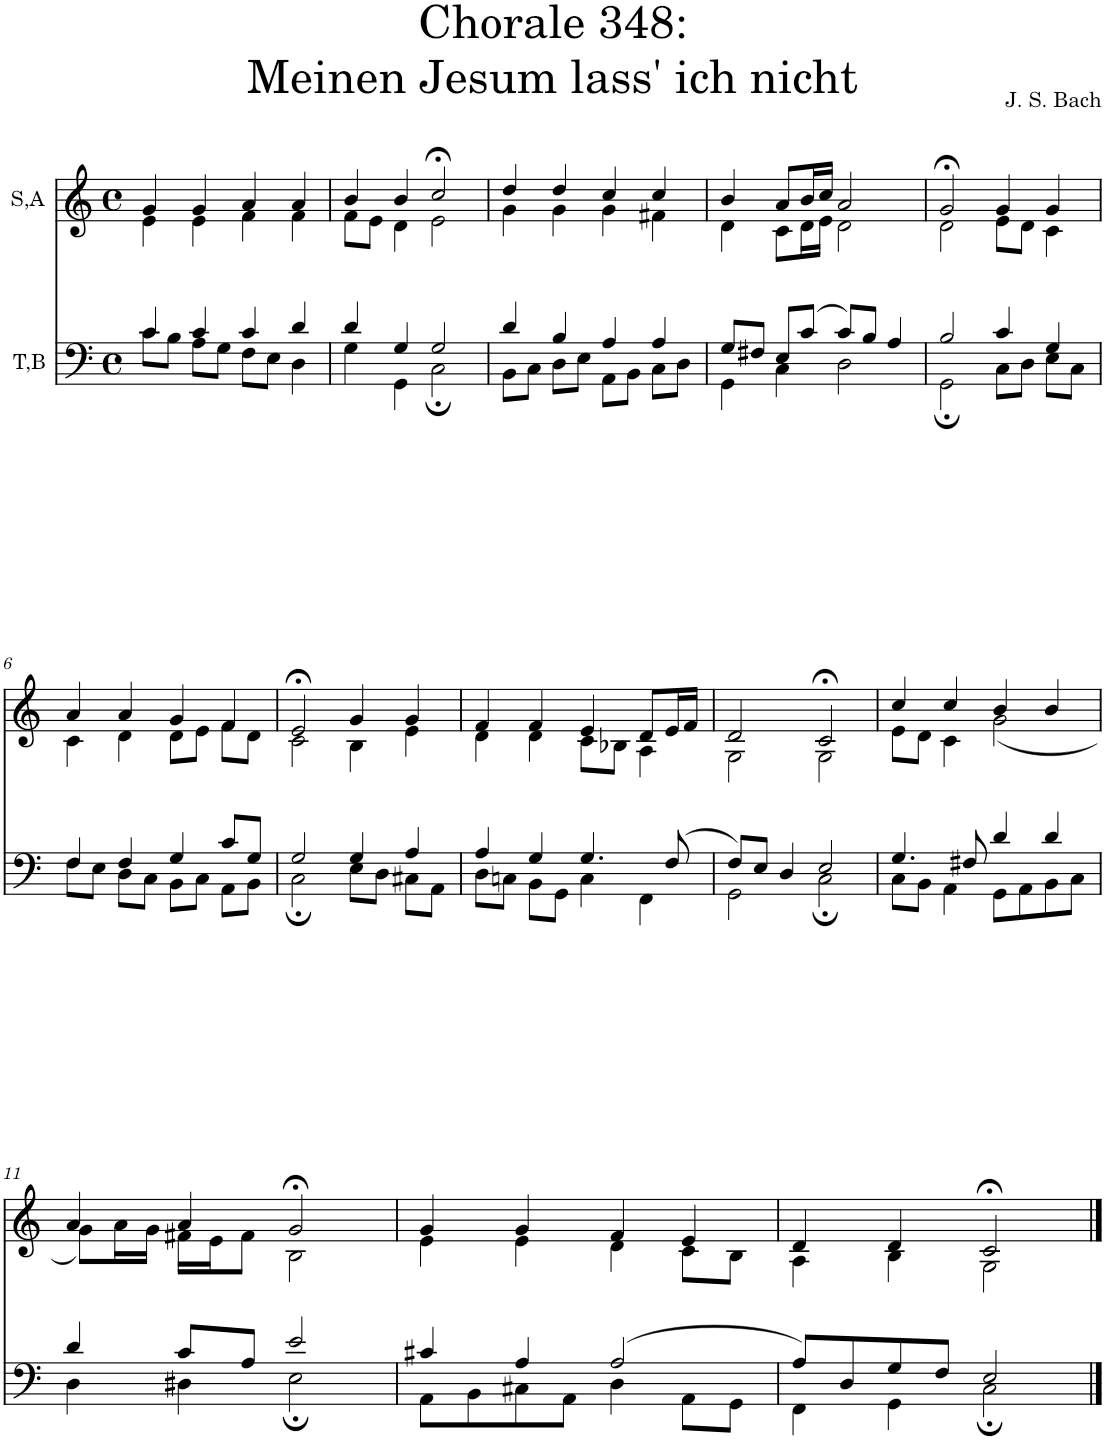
**kern	**kern
*part2	*part1
*staff2	*staff1
*I"T,B	*I"S,A
*clefF4	*clefG2
*k[]	*k[]
*M4/4	*M4/4
*met(c)	*met(c)
=1	=1
*^	*^
4c/	8c\L	4g/	4e\
.	8B\J	.	.
4c/	8A\L	4g/	4e\
.	8G\J	.	.
4c/	8F\L	4a/	4f\
.	8E\J	.	.
4d/	4D\	4a/	4f\
=2	=2	=2	=2
4d/	4G\	4b/	8f\L
.	.	.	8e\J
4G/	4GG\	4b/	4d\
2G/	2C;\	2cc;</	2e\
=3	=3	=3	=3
4d/	8BB\L	4dd/	4g\
.	8C\J	.	.
4B/	8D\L	4dd/	4g\
.	8E\J	.	.
4A/	8AA\L	4cc/	4g\
.	8BB\J	.	.
4A/	8C\L	4cc/	4f#X\
.	8D\J	.	.
=4	=4	=4	=4
8G/L	4GG\	4b/	4d\
8F#X/J	.	.	.
8E/L	4C\	8a/L	8c\L
(>8c/J	.	16b/L	16d\L
.	.	16cc/JJ	16e\JJ
8c/L)	2D\	2a/	2d\
8B/J	.	.	.
4A/	.	.	.
=5	=5	=5	=5
2B/	2GG;\	2g;</	2d\
4c/	8C\L	4g/	8e\L
.	8D\J	.	8d\J
4G/	8E\L	4g/	4c\
.	8C\J	.	.
!!LO:LB:g=z	!!
=6	=6	=6	=6
4F/	8F\L	4a/	4c\
.	8E\J	.	.
4F/	8D\L	4a/	4d\
.	8C\J	.	.
4G/	8BB\L	4g/	8d\L
.	8C\J	.	8e\J
8c/L	8AA\L	4f/	8f\L
8G/J	8BB\J	.	8d\J
=7	=7	=7	=7
2G/	2C;\	2e;</	2c\
4G/	8E\L	4g/	4B\
.	8D\J	.	.
4A/	8C#X\L	4g/	4e\
.	8AA\J	.	.
=8	=8	=8	=8
4A/	8D\L	4f/	4d\
.	8Cn\J	.	.
4G/	8BB\L	4f/	4d\
.	8GG\J	.	.
4.G/	4C\	4e/	8c\L
.	.	.	8B-X\J
.	4FF\	8d/L	4A\
(>8F/	.	16e/L	.
.	.	16f/JJ	.
=9	=9	=9	=9
8F/L)	2GG\	2d/	2G\
8E/J	.	.	.
4D/	.	.	.
2E/	2C;\	2c;</	2G\
=10	=10	=10	=10
4.G/	8C\L	4cc/	8e\L
.	8BB\J	.	8d\J
.	4AA\	4cc/	4c\
8F#X/	.	.	.
4d/	8GG\L	4b/	(<2g\
.	8AA\	.	.
4d/	8BB\	4b/	.
.	8C\J	.	.
!!LO:LB:g=z	!!
=11	=11	=11	=11
4d/	4D\	4a/	8g\L)
.	.	.	16a\L
.	.	.	16g\JJ
8c/L	4D#X\	4a/	16f#X\LL
.	.	.	16e\J
8A/J	.	.	8f#\J
2e/	2E;\	2g;</	2B\
=12	=12	=12	=12
4c#X/	8AA\L	4g/	4e\
.	8BB\	.	.
4A/	8C#X\	4g/	4e\
.	8AA\J	.	.
(>2A/	4D\	4f/	4d\
.	8AA\L	4e/	8c\L
.	8GG\J	.	8B\J
=13	=13	=13	=13
8A/L)	4FF\	4d/	4A\
8D/	.	.	.
8G/	4GG\	4d/	4B\
8F/J	.	.	.
2E/	2C;\	2c;</	2G\
*v	*v	*	*
*	*v	*v
==	==
*-	*-
